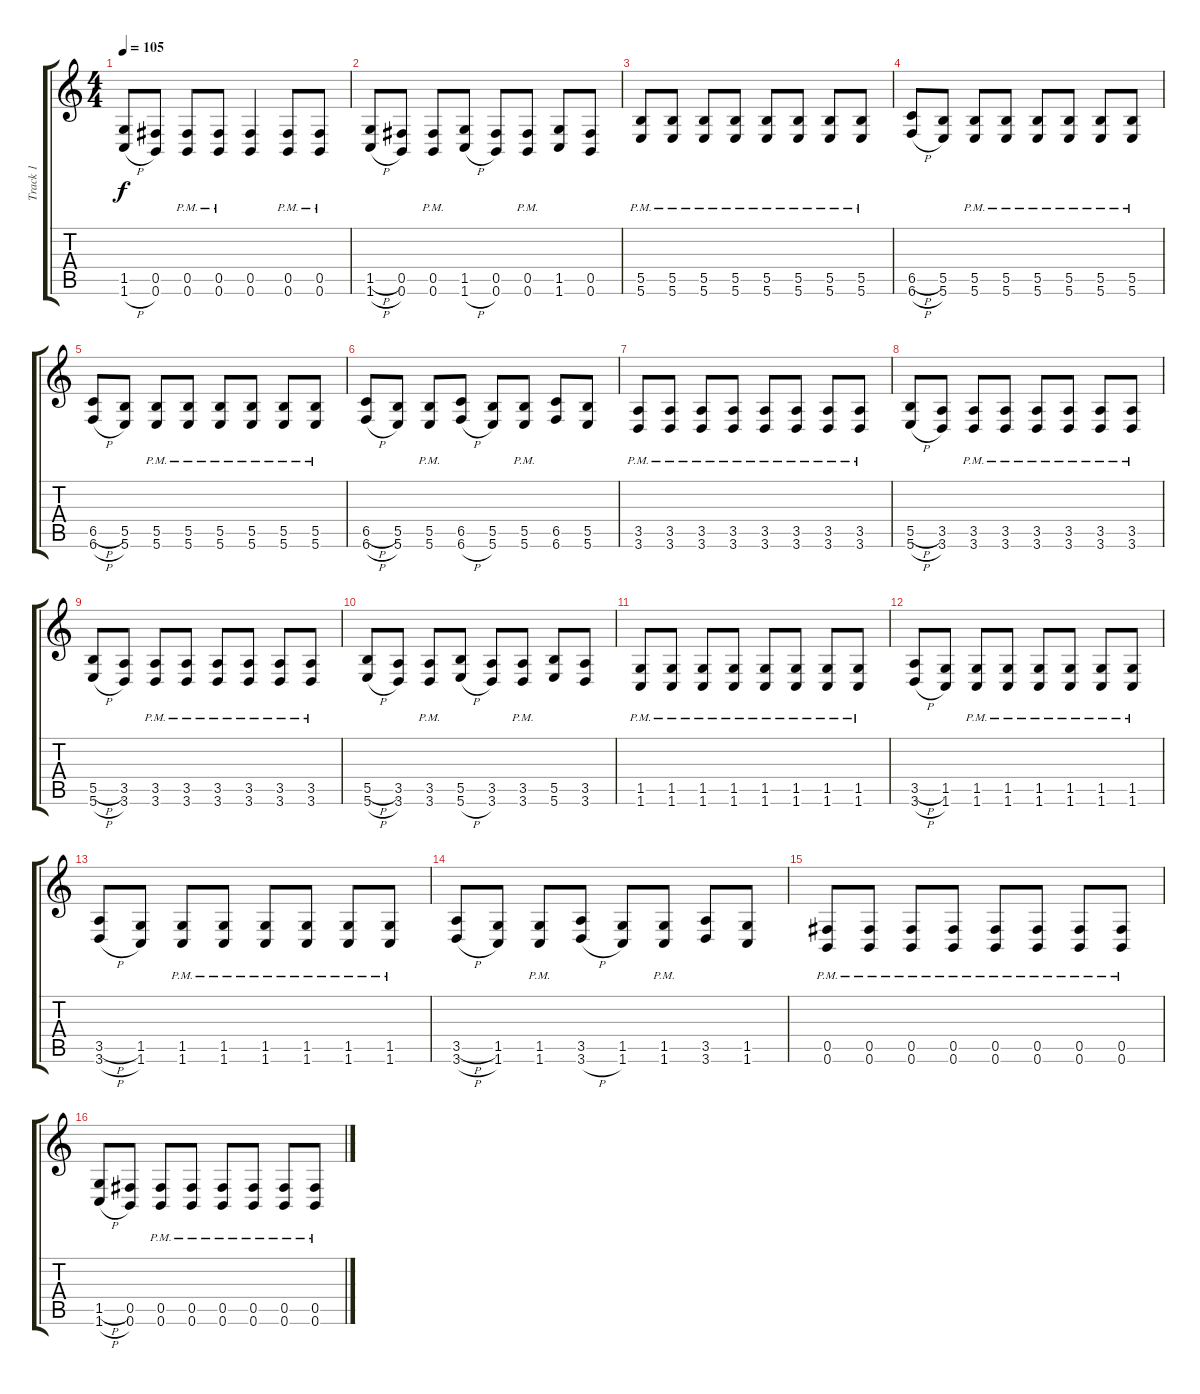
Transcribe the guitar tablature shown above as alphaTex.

\track ("Track 1" "Track 1") {instrument distortionguitar}
\staff {score tabs}
\tuning (Db4 Ab3 E3 B2 Gb2 B1) {hide}
\ts (4 4)
\tempo 105
\clef g2
\ks c
(1.5 1.6{h}).8{dy f} (0.5 0.6).8 (0.5{pm} 0.6{pm}).8 (0.5{pm} 0.6{pm}).8 (0.5 0.6).4 (0.5{pm} 0.6{pm}).8 (0.5{pm} 0.6{pm}).8 |
(1.5{h} 1.6{h}).8 (0.5 0.6).8 (0.5 0.6{pm}).8 (1.5 1.6{h}).8 (0.5 0.6).8 (0.5 0.6{pm}).8 (1.5 1.6).8 (0.5 0.6).8 |
(5.5{pm} 5.6{pm}).8 (5.5{pm} 5.6{pm}).8 (5.5{pm} 5.6{pm}).8 (5.5{pm} 5.6{pm}).8 (5.5{pm} 5.6{pm}).8 (5.5{pm} 5.6{pm}).8 (5.5{pm} 5.6{pm}).8 (5.5{pm} 5.6{pm}).8 |
(6.5{h} 6.6{h}).8 (5.5 5.6).8 (5.5{pm} 5.6{pm}).8 (5.5{pm} 5.6{pm}).8 (5.5{pm} 5.6{pm}).8 (5.5{pm} 5.6{pm}).8 (5.5{pm} 5.6{pm}).8 (5.5{pm} 5.6{pm}).8 |
(6.5{h} 6.6{h}).8 (5.5 5.6).8 (5.5{pm} 5.6{pm}).8 (5.5{pm} 5.6{pm}).8 (5.5{pm} 5.6{pm}).8 (5.5{pm} 5.6{pm}).8 (5.5{pm} 5.6{pm}).8 (5.5{pm} 5.6{pm}).8 |
(6.5{h} 6.6{h}).8 (5.5 5.6).8 (5.5 5.6{pm}).8 (6.5 6.6{h}).8 (5.5 5.6).8 (5.5 5.6{pm}).8 (6.5 6.6).8 (5.5 5.6).8 |
(3.5{pm} 3.6{pm}).8 (3.5{pm} 3.6{pm}).8 (3.5{pm} 3.6{pm}).8 (3.5{pm} 3.6{pm}).8 (3.5{pm} 3.6{pm}).8 (3.5{pm} 3.6{pm}).8 (3.5{pm} 3.6{pm}).8 (3.5{pm} 3.6{pm}).8 |
(5.5{h} 5.6{h}).8 (3.5 3.6).8 (3.5{pm} 3.6{pm}).8 (3.5{pm} 3.6{pm}).8 (3.5{pm} 3.6{pm}).8 (3.5{pm} 3.6{pm}).8 (3.5{pm} 3.6{pm}).8 (3.5{pm} 3.6{pm}).8 |
(5.5{h} 5.6{h}).8 (3.5 3.6).8 (3.5{pm} 3.6{pm}).8 (3.5{pm} 3.6{pm}).8 (3.5{pm} 3.6{pm}).8 (3.5{pm} 3.6{pm}).8 (3.5{pm} 3.6{pm}).8 (3.5{pm} 3.6{pm}).8 |
(5.5{h} 5.6{h}).8 (3.5 3.6).8 (3.5 3.6{pm}).8 (5.5 5.6{h}).8 (3.5 3.6).8 (3.5 3.6{pm}).8 (5.5 5.6).8 (3.5 3.6).8 |
(1.5{pm} 1.6{pm}).8 (1.5{pm} 1.6{pm}).8 (1.5{pm} 1.6{pm}).8 (1.5{pm} 1.6{pm}).8 (1.5{pm} 1.6{pm}).8 (1.5{pm} 1.6{pm}).8 (1.5{pm} 1.6{pm}).8 (1.5{pm} 1.6{pm}).8 |
(3.5{h} 3.6{h}).8 (1.5 1.6).8 (1.5{pm} 1.6{pm}).8 (1.5{pm} 1.6{pm}).8 (1.5{pm} 1.6{pm}).8 (1.5{pm} 1.6{pm}).8 (1.5{pm} 1.6{pm}).8 (1.5{pm} 1.6{pm}).8 |
(3.5{h} 3.6{h}).8 (1.5 1.6).8 (1.5{pm} 1.6{pm}).8 (1.5{pm} 1.6{pm}).8 (1.5{pm} 1.6{pm}).8 (1.5{pm} 1.6{pm}).8 (1.5{pm} 1.6{pm}).8 (1.5{pm} 1.6{pm}).8 |
(3.5{h} 3.6{h}).8 (1.5 1.6).8 (1.5 1.6{pm}).8 (3.5 3.6{h}).8 (1.5 1.6).8 (1.5 1.6{pm}).8 (3.5 3.6).8 (1.5 1.6).8 |
(0.5{pm} 0.6{pm}).8 (0.5{pm} 0.6{pm}).8 (0.5{pm} 0.6{pm}).8 (0.5{pm} 0.6{pm}).8 (0.5{pm} 0.6{pm}).8 (0.5{pm} 0.6{pm}).8 (0.5{pm} 0.6{pm}).8 (0.5{pm} 0.6{pm}).8 |
(1.5{h} 1.6{h}).8 (0.5 0.6).8 (0.5{pm} 0.6{pm}).8 (0.5{pm} 0.6{pm}).8 (0.5{pm} 0.6{pm}).8 (0.5{pm} 0.6{pm}).8 (0.5{pm} 0.6{pm}).8 (0.5{pm} 0.6{pm}).8
